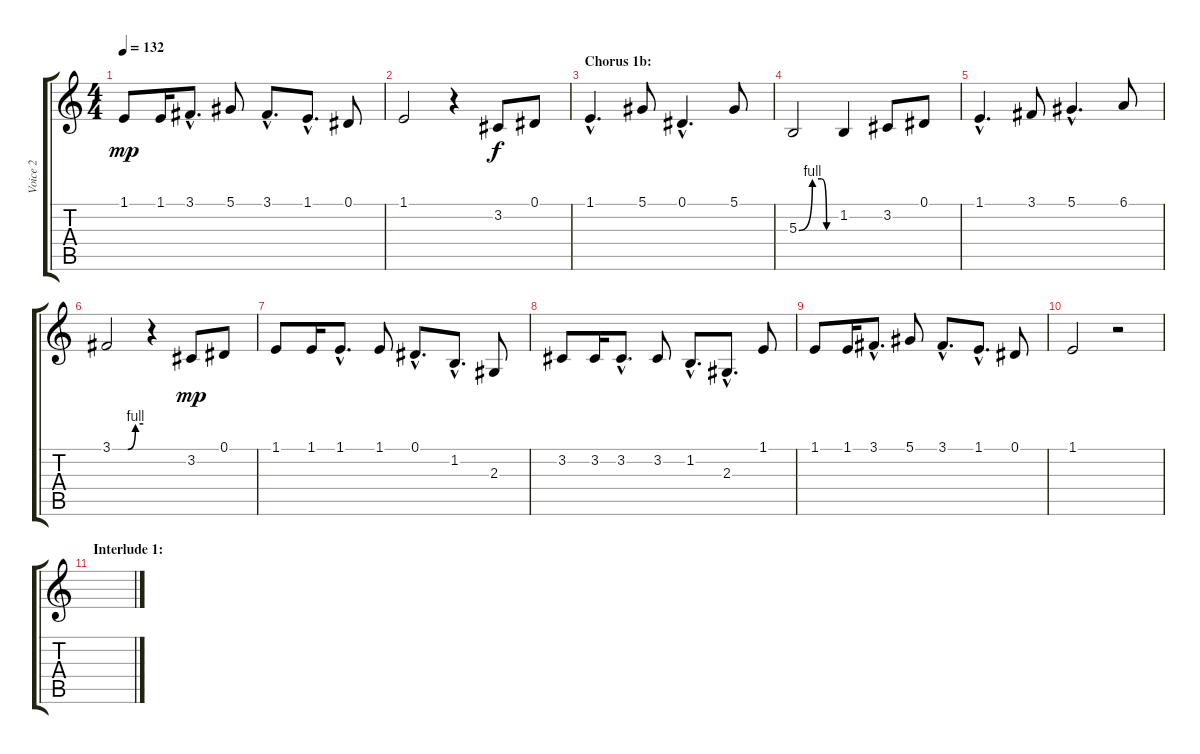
\track ("Voice 2" "Voice 2") {instrument lead6voice}
\staff {score tabs}
\tuning (Eb4 Bb3 Gb3 Db3 Ab2 Eb2) {hide}
\ts (4 4)
\tempo 132
\clef g2
\ks c
1.1.8{dy mp} 1.1.16 3.1{hac}.8{d} 5.1.8 3.1{hac}.8{d} 1.1{hac}.8{d} 0.1.8 |
1.1.2 r.4 3.2.8{dy f} 0.1.8 |
\section ("" "Chorus 1b:")
1.1{hac}.4{d} 5.1.8 0.1{hac}.4{d} 5.1.8 |
5.3{be (custom 0 0 22 4 37 4 45 0 60 0)}.2 1.2.4 3.2.8 0.1.8 |
1.1{hac}.4{d} 3.1.8 5.1{hac}.4{d} 6.1.8 |
3.1{be (custom 0 0 30 0 45 4 60 4)}.2 r.4 3.2.8{dy mp} 0.1.8 |
1.1.8 1.1.16 1.1{hac}.8{d} 1.1.8 0.1{hac}.8{d} 1.2{hac}.8{d} 2.3.8 |
3.2.8 3.2.16 3.2{hac}.8{d} 3.2.8 1.2{hac}.8{d} 2.3{hac}.8{d} 1.1.8 |
1.1.8 1.1.16 3.1{hac}.8{d} 5.1.8 3.1{hac}.8{d} 1.1{hac}.8{d} 0.1.8 |
1.1.2 r.2 |
\section ("" "Interlude 1:")
